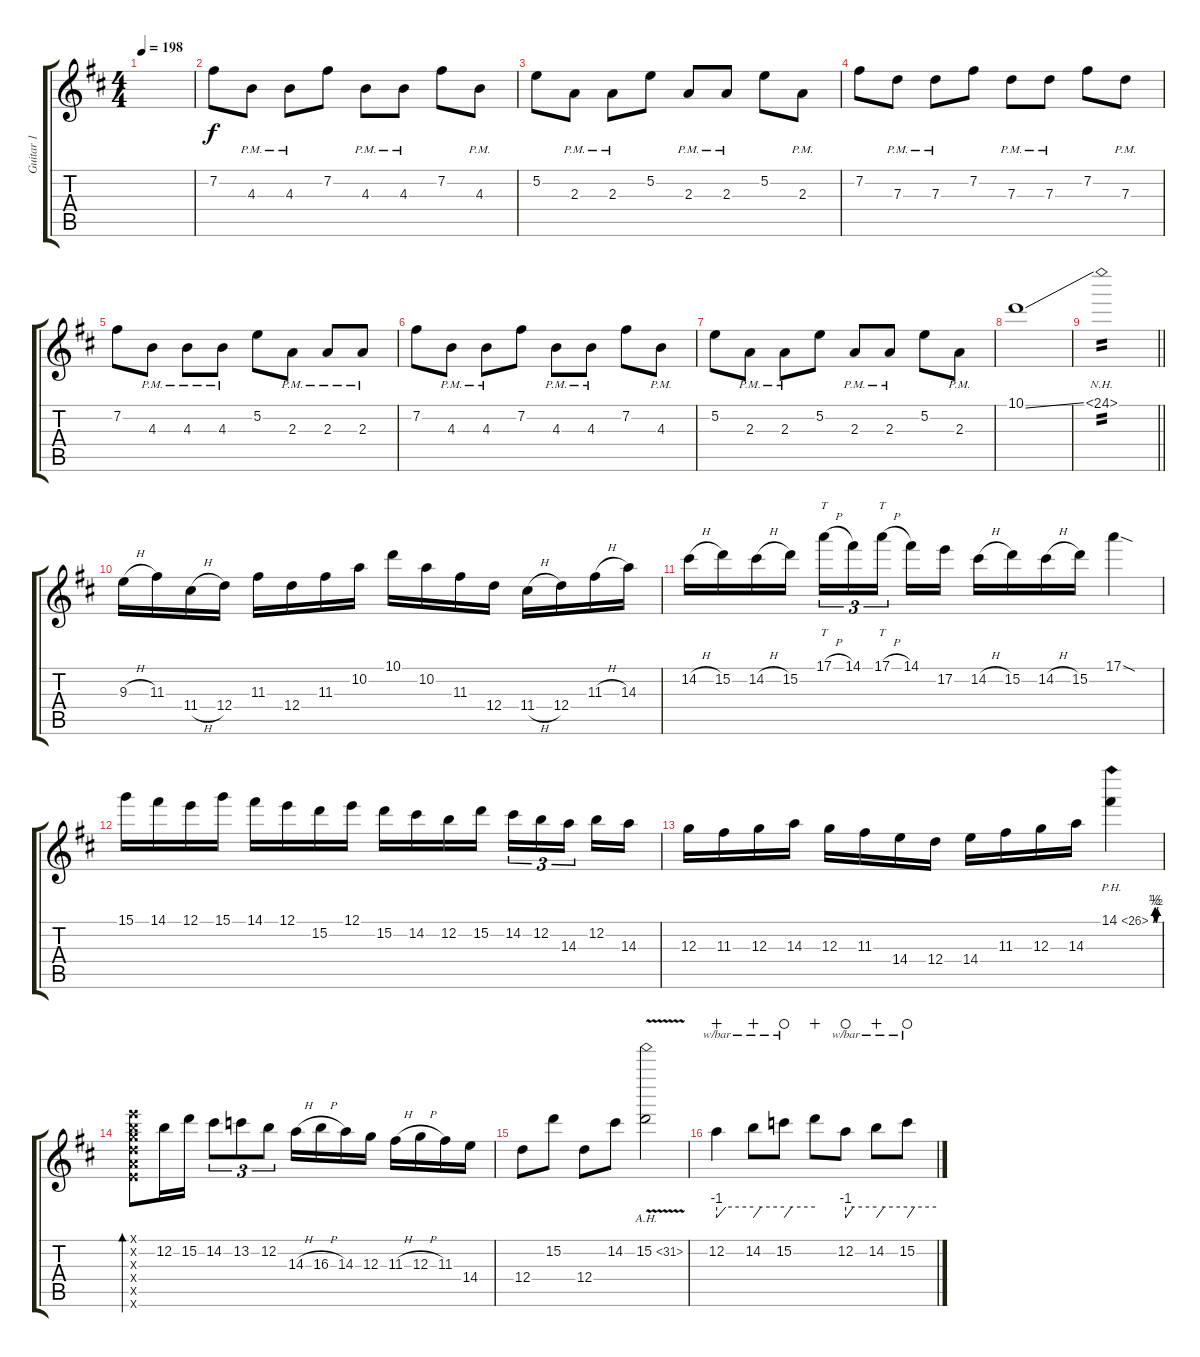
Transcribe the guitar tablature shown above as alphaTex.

\track ("Guitar 1" "Guitar 1") {instrument distortionguitar}
\staff {score tabs}
\tuning (E4 B3 G3 D3 A2 E2) {hide}
\ts (4 4)
\tempo 198
\clef g2
\ks bminor
|
7.2.8 4.3{pm}.8 4.3{pm}.8 7.2.8 4.3{pm}.8 4.3{pm}.8 7.2.8 4.3{pm}.8 |
5.2.8 2.3{pm}.8 2.3{pm}.8 5.2.8 2.3{pm}.8 2.3{pm}.8 5.2.8 2.3{pm}.8 |
7.2.8 7.3{pm}.8 7.3{pm}.8 7.2.8 7.3{pm}.8 7.3{pm}.8 7.2.8 7.3{pm}.8 |
7.2.8 4.3{pm}.8 4.3{pm}.8 4.3{pm}.8 5.2.8 2.3{pm}.8 2.3{pm}.8 2.3{pm}.8 |
7.2.8 4.3{pm}.8 4.3{pm}.8 7.2.8 4.3{pm}.8 4.3{pm}.8 7.2.8 4.3{pm}.8 |
5.2.8 2.3{pm}.8 2.3{pm}.8 5.2.8 2.3{pm}.8 2.3{pm}.8 5.2.8 2.3{pm}.8 |
10.1{ss}.1 |
\barLineRight lightlight
24.1{nh}.1{tp 2} |
9.3{h}.16 11.3.16 11.4{h}.16 12.4.16 11.3.16 12.4.16 11.3.16 10.2.16 10.1.16 10.2.16 11.3.16 12.4.16 11.4{h}.16 12.4.16 11.3{h}.16 14.3.16 |
14.2{h}.16 15.2.16 14.2{h}.16 15.2.16 17.1{h}.16{tt tu (3 2)} 14.1.16{tu (3 2)} 17.1{h}.16{tt tu (3 2) beam splitsecondary} 14.1.16 17.2.16 14.2{h}.16 15.2.16 14.2{h}.16 15.2.16 17.1{sod}.4 |
15.1.16 14.1.16 12.1.16 15.1.16 14.1.16 12.1.16 15.2.16 12.1.16 15.2.16 14.2.16 12.2.16 15.2.16 14.2.16{tu (3 2)} 12.2.16{tu (3 2)} 14.3.16{tu (3 2) beam splitsecondary} 12.2.16 14.3.16 |
12.3.16 11.3.16 12.3.16 14.3.16 12.3.16 11.3.16 14.4.16 12.4.16 14.4.16 11.3.16 12.3.16 14.3.16 14.1{be (custom 0 0 15 2 30 0 45 2 60 2) ph 12}.4 |
(12.1{x} 12.2{x} 12.3{x} 12.4{x} 12.5{x} 12.6{x}).8{bd 240} 12.2.16 15.2.16 14.2.8{tu (3 2)} 13.2.8{tu (3 2)} 12.2.8{tu (3 2)} 14.3{h}.16 16.3{h}.16 14.3.16 12.3.16 11.3{h}.16 12.3{h}.16 11.3.16 14.4.16 |
12.4.8 15.2.8 12.4.8 14.2.8 15.2{ah 16 v}.2 |
12.2.4{tbe (custom default 0 -4 15 0 60 0) wahc} 14.2.8{tbe (custom default 0 -4 15 0 60 0) wahc} 15.2.8{tbe (custom default 0 -4 15 0 60 0) waho} 15.2{t}.8{wahc} 12.2.8{tbe (custom default 0 -4 15 0 60 0) waho} 14.2.8{tbe (custom default 0 -4 15 0 60 0) wahc} 15.2.8{tbe (custom default 0 -4 15 0 60 0) waho}
